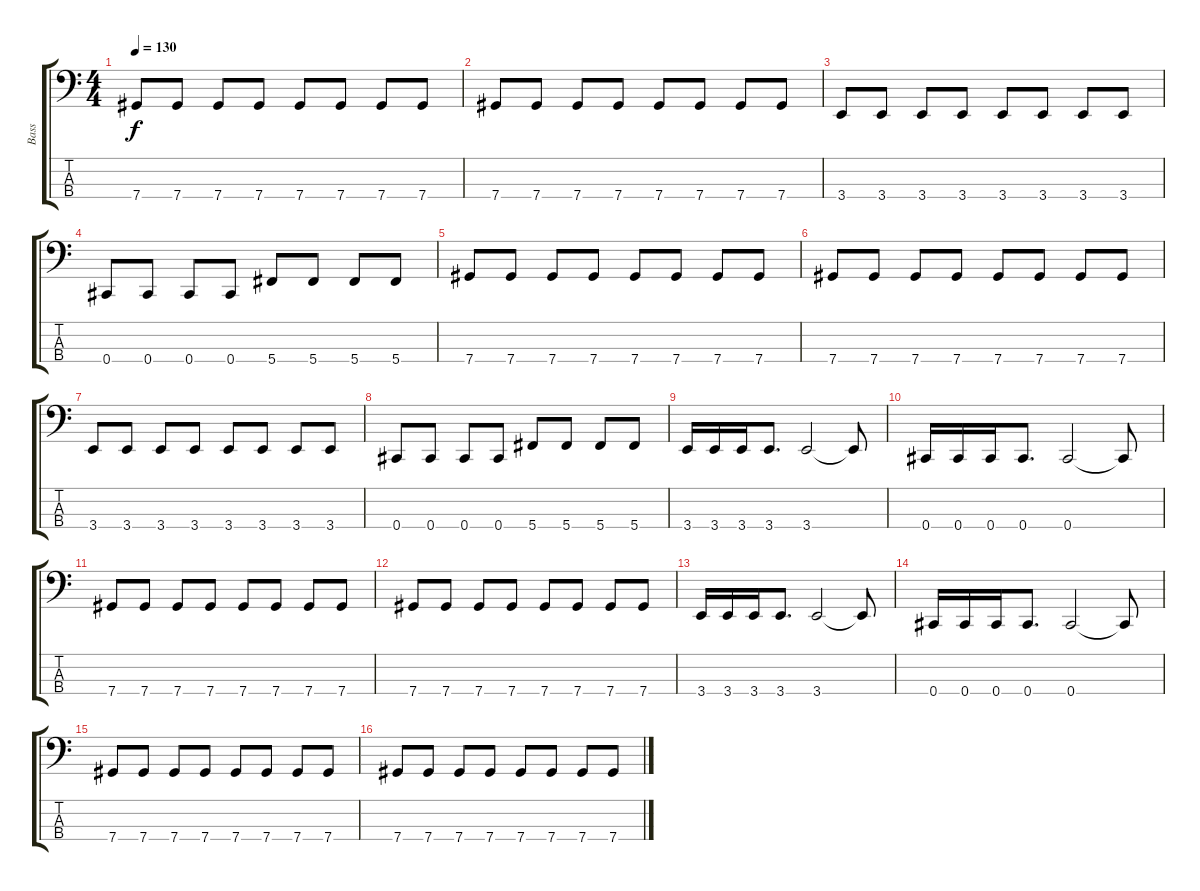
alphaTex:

\track ("Bass" "Bass") {instrument electricbasspick}
\staff {score tabs}
\tuning (Gb2 Db2 Ab1 Db1) {hide}
\ts (4 4)
\tempo 130
\clef f4
\ks c
7.4.8{dy f} 7.4.8 7.4.8 7.4.8 7.4.8 7.4.8 7.4.8 7.4.8 |
7.4.8 7.4.8 7.4.8 7.4.8 7.4.8 7.4.8 7.4.8 7.4.8 |
3.4.8 3.4.8 3.4.8 3.4.8 3.4.8 3.4.8 3.4.8 3.4.8 |
0.4.8 0.4.8 0.4.8 0.4.8 5.4.8 5.4.8 5.4.8 5.4.8 |
7.4.8 7.4.8 7.4.8 7.4.8 7.4.8 7.4.8 7.4.8 7.4.8 |
7.4.8 7.4.8 7.4.8 7.4.8 7.4.8 7.4.8 7.4.8 7.4.8 |
3.4.8 3.4.8 3.4.8 3.4.8 3.4.8 3.4.8 3.4.8 3.4.8 |
0.4.8 0.4.8 0.4.8 0.4.8 5.4.8 5.4.8 5.4.8 5.4.8 |
3.4.16 3.4.16 3.4.16 3.4.8{d} 3.4.2 3.4{t}.8 |
0.4.16 0.4.16 0.4.16 0.4.8{d} 0.4.2 0.4{t}.8 |
7.4.8 7.4.8 7.4.8 7.4.8 7.4.8 7.4.8 7.4.8 7.4.8 |
7.4.8 7.4.8 7.4.8 7.4.8 7.4.8 7.4.8 7.4.8 7.4.8 |
3.4.16 3.4.16 3.4.16 3.4.8{d} 3.4.2 3.4{t}.8 |
0.4.16 0.4.16 0.4.16 0.4.8{d} 0.4.2 0.4{t}.8 |
7.4.8 7.4.8 7.4.8 7.4.8 7.4.8 7.4.8 7.4.8 7.4.8 |
7.4.8 7.4.8 7.4.8 7.4.8 7.4.8 7.4.8 7.4.8 7.4.8
